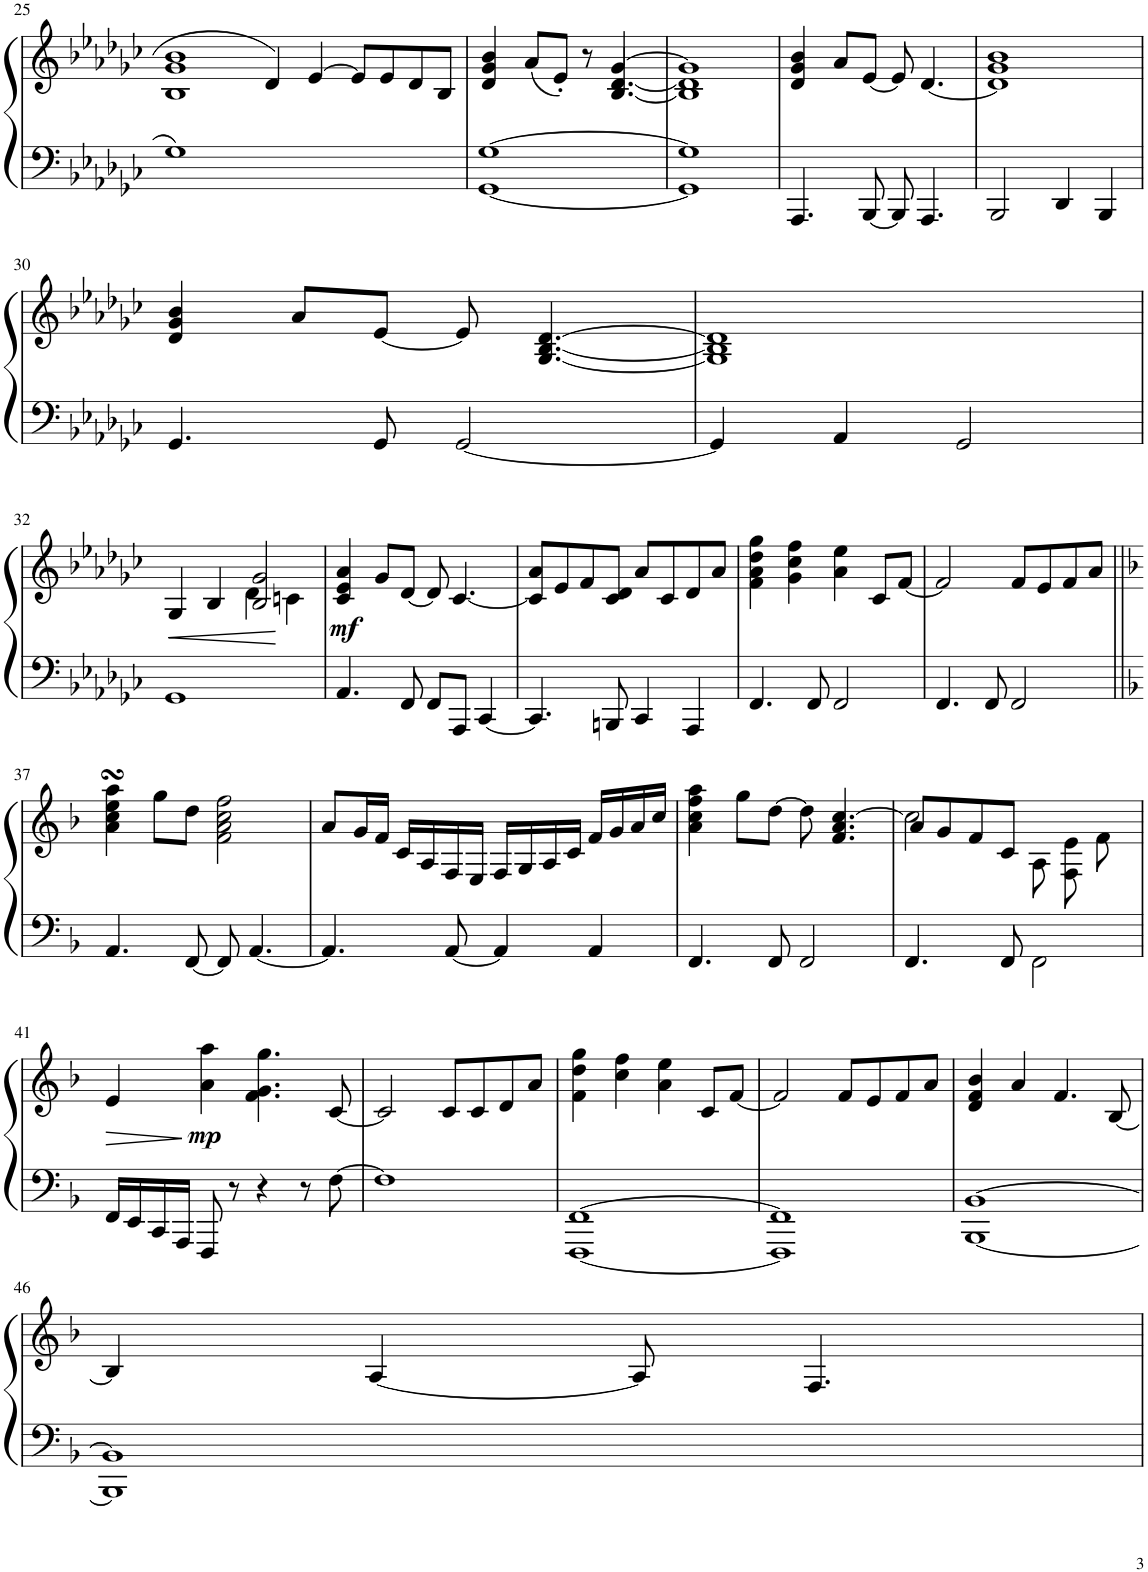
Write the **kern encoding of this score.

**kern	**kern	**dynam
*part1	*part1	*part1
*staff2	*staff1	*staff1/2
*I"Piano	*	*
*I'Pno	*	*
!!LO:PB:g=z
*clefF4	*clefG2	*
*k[b-e-a-d-g-c-]	*k[b-e-a-d-g-c-]	*
*M4/4	*M4/4	*
=25	=25	=25
*	*^	*
1G-	1g- 1b-	1B-	.
1ryy	1ryy	4d-/	.
.	.	[>4e-/	.
.	.	8e-/L]	.
.	.	8e-/	.
.	.	8d-/	.
.	.	8B-/J	.
=26	=26	=26	=26
*^	*	*	*
[>1G-	[<1GG-	4d-/ 4g-/ 4b-/	8ryy	.
*	*	*v	*v	*
.	.	(<8a-/L	.
.	.	8e-'/J)	.
.	.	8r	.
*	*	*^	*
.	.	[>4g-/	[<4.B-/ [<4.d-/	.
.	.	8ryy	.	.
=27	=27	=27	=27	=27
1G-]	1GG-]	1g-]	1B-] 1d-]	.
*v	*v	*	*	*
*	*v	*v	*
=28	=28	=28
4.AAA-/	4d-/ 4g-/ 4b-/	.
.	8a-/L	.
[<8BBB-/	[<8e-/J	.
8BBB-/]	8e-/]	.
4.AAA-/	[<4.d-/	.
=29	=29	=29
*	*^	*
2BBB-/	1d-]	1g- 1b-	.
4DD-/	.	.	.
4BBB-/	.	.	.
*	*v	*v	*
!!LO:LB:g=z
=30	=30	=30
4.GG-/	4d-/ 4g-/ 4b-/	.
.	8a-/L	.
8GG-/	[<8e-/J	.
[<2GG-/	8e-/]	.
.	[<4.G-/ [<4.B-/ [>4.d-/	.
=31	=31	=31
4GG-/]	1G-] 1B-] 1d-]	.
4AA-/	.	.
2GG-/	.	.
!!LO:LB:g=z
=32	=32	=32
!	!	!LO:HP:b
*	*^	*
1GG-	4G-/	2ryy	<
.	4B-/	.	.
.	2B-/ 2g-/	4d-\	.
.	.	4cn\	[
=33	=33	=33	=33
!	!	!	!LO:DY:b
*	*v	*v	*
4.AA-/	4c-/ 4e-/ 4a-/	mf
.	8g-/L	.
8FF/	[<8d-/J	.
8FF/L	8d-/]	.
8AAA-/J	[<4.c-/	.
[<4CC-/	.	.
=34	=34	=34
4.CC-/]	8c-/] 8a-/L	.
.	8e-/	.
.	8f/	.
8BBBn/	8c-/ 8d-/J	.
4CC-/	8a-/L	.
.	8c-/	.
4AAA-/	8d-/	.
.	8a-/J	.
=35	=35	=35
4.FF/	4f\ 4a-\ 4dd-\ 4gg-\	.
.	4g-\ 4cc-\ 4ff\	.
8FF/	.	.
2FF/	4a-\ 4ee-\	.
.	8c-/L	.
.	[<8f/J	.
=36	=36	=36
4.FF/	2f/]	.
8FF/	.	.
2FF/	8f/L	.
.	8e-/	.
.	8f/	.
.	8a-/J	.
!!LO:LB:g=z
=37||	=37||	=37||
*k[b-]	*k[b-]	*
4.AA/	4a\sSSS 4cc\sSSS 4ee\sSSS 4aa\sSSS	.
.	8gg\L	.
[<8FF/	8dd\J	.
8FF/]	2f\ 2a\ 2cc\ 2ff\	.
[<4.AA/	.	.
=38	=38	=38
4.AA/]	8a/L	.
.	16g/L	.
.	16f/JJ	.
.	16c/LL	.
.	16A/	.
[<8AA/	16F/	.
.	16E/JJ	.
4AA/]	16F/LL	.
.	16G/	.
.	16A/	.
.	16c/JJ	.
4AA/	16f/LL	.
.	16g/	.
.	16a/	.
.	16cc/JJ	.
=39	=39	=39
4.FF/	4a\ 4cc\ 4ff\ 4aa\	.
.	8gg\L	.
8FF/	[>8dd\J	.
2FF/	8dd\]	.
.	4.f/ 4.a/ [>4.cc/	.
=40	=40	=40
*	*^	*
4.FF/	2cc\]	8a/L	.
.	.	8g/	.
.	.	8f/	.
8FF/	.	8c/J	.
2FF\	2ryy	8A\	.
.	.	8F\ 8e\	.
.	.	8f\	.
.	.	8ryy	.
!!LO:LB:g=z
=41	=41	=41	=41
!	!	!	!LO:HP:b
*	*v	*v	*
16FF/LL	4e/	>
16EE/	.	.
16CC/	.	.
16AAA/JJ	.	.
!	!	!LO:DY:n=1:b
8FFF/	4a\ 4aa\	] mp
8r	.	.
4r	4.f\ 4.g\ 4.gg\	.
8r	.	.
[>8F\	[<8c/	.
=42	=42	=42
1F]	2c/]	.
.	8c/L	.
.	8c/	.
.	8d/	.
.	8a/J	.
=43	=43	=43
*^	*	*
[>1FF	[<1FFF	4f\ 4dd\ 4gg\	.
.	.	4cc\ 4ff\	.
.	.	4a\ 4ee\	.
.	.	8c/L	.
.	.	[<8f/J	.
=44	=44	=44	=44
1FF]	1FFF]	2f/]	.
.	.	8f/L	.
.	.	8e/	.
.	.	8f/	.
.	.	8a/J	.
=45	=45	=45	=45
[>1BB-	[<1BBB-	4d/ 4f/ 4b-/	.
.	.	4a/	.
.	.	4.f/	.
.	.	[<8B-/	.
!!LO:LB:g=z
=46	=46	=46	=46
1BB-]	1BBB-]	4B-/]	.
.	.	[<4A/	.
.	.	8A/]	.
.	.	4.F/	.
*v	*v	*	*
=	=	=
*-	*-	*-
